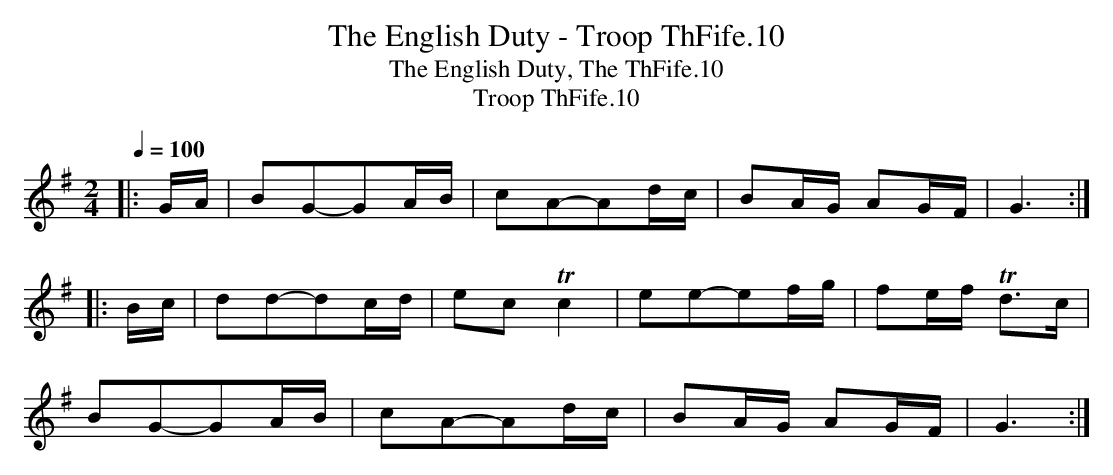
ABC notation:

X:1
T:English Duty - Troop ThFife.10, The
T:English Duty, The ThFife.10, The
T:Troop ThFife.10
M:2/4
L:1/8
Q:1/4=100
K:G
|: G/A/ | BG-GA/B/ | cA-Ad/c/ | BA/G/ AG/F/ | G3 :|
|: B/c/ | dd-dc/d/ | ec !trill!c2 | ee-ef/g/ | fe/f/ !trill!d>c |
BG-GA/B/ | cA-Ad/c/ | BA/G/ AG/F/ | G3 :|
